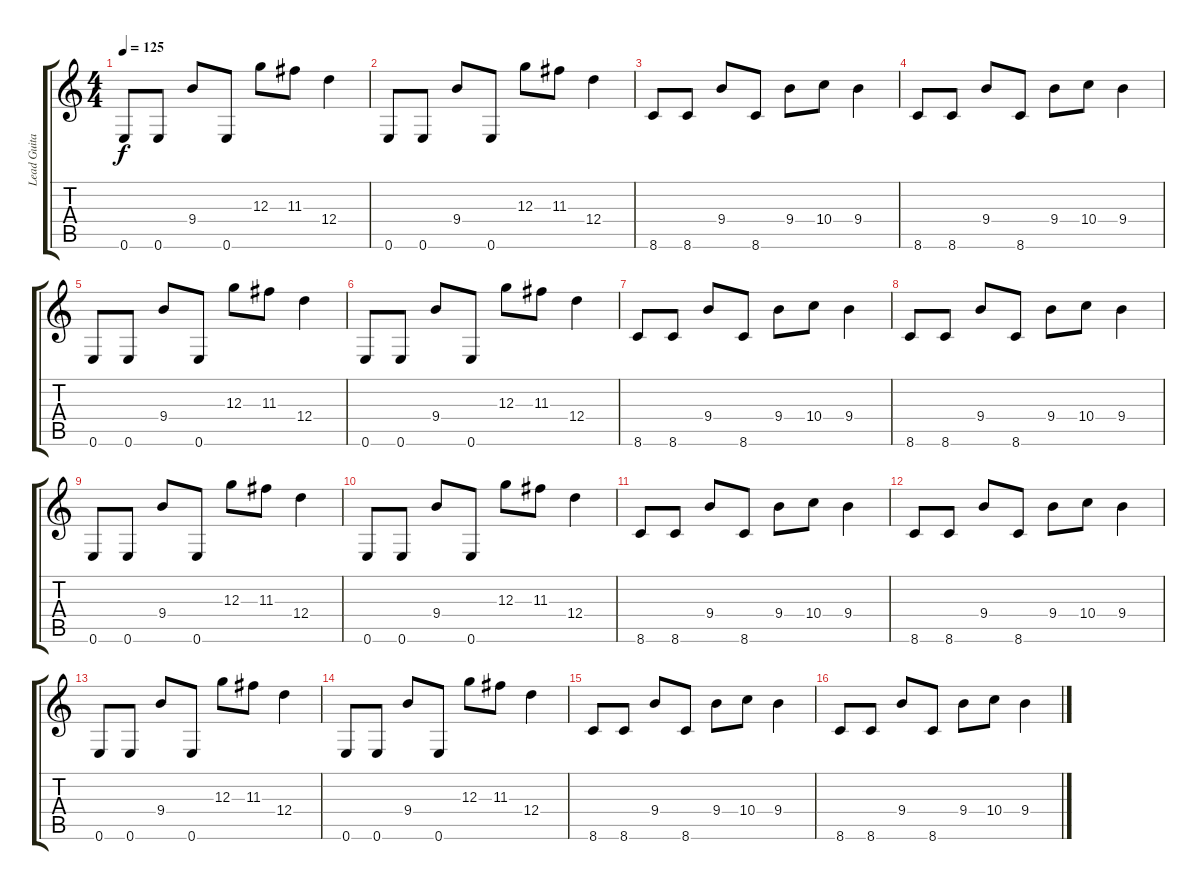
\track ("Lead Guitar" "Lead Guita") {instrument distortionguitar}
\staff {score tabs}
\tuning (E4 B3 G3 D3 A2 E2) {hide}
\ts (4 4)
\tempo 125
\clef g2
\ks c
0.6.8{dy f} 0.6.8 9.4.8 0.6.8 12.3.8 11.3.8 12.4.4 |
0.6.8 0.6.8 9.4.8 0.6.8 12.3.8 11.3.8 12.4.4 |
8.6.8 8.6.8 9.4.8 8.6.8 9.4.8 10.4.8 9.4.4 |
8.6.8 8.6.8 9.4.8 8.6.8 9.4.8 10.4.8 9.4.4 |
0.6.8 0.6.8 9.4.8 0.6.8 12.3.8 11.3.8 12.4.4 |
0.6.8 0.6.8 9.4.8 0.6.8 12.3.8 11.3.8 12.4.4 |
8.6.8 8.6.8 9.4.8 8.6.8 9.4.8 10.4.8 9.4.4 |
8.6.8 8.6.8 9.4.8 8.6.8 9.4.8 10.4.8 9.4.4 |
0.6.8 0.6.8 9.4.8 0.6.8 12.3.8 11.3.8 12.4.4 |
0.6.8 0.6.8 9.4.8 0.6.8 12.3.8 11.3.8 12.4.4 |
8.6.8 8.6.8 9.4.8 8.6.8 9.4.8 10.4.8 9.4.4 |
8.6.8 8.6.8 9.4.8 8.6.8 9.4.8 10.4.8 9.4.4 |
0.6.8 0.6.8 9.4.8 0.6.8 12.3.8 11.3.8 12.4.4 |
0.6.8 0.6.8 9.4.8 0.6.8 12.3.8 11.3.8 12.4.4 |
8.6.8 8.6.8 9.4.8 8.6.8 9.4.8 10.4.8 9.4.4 |
8.6.8 8.6.8 9.4.8 8.6.8 9.4.8 10.4.8 9.4.4
